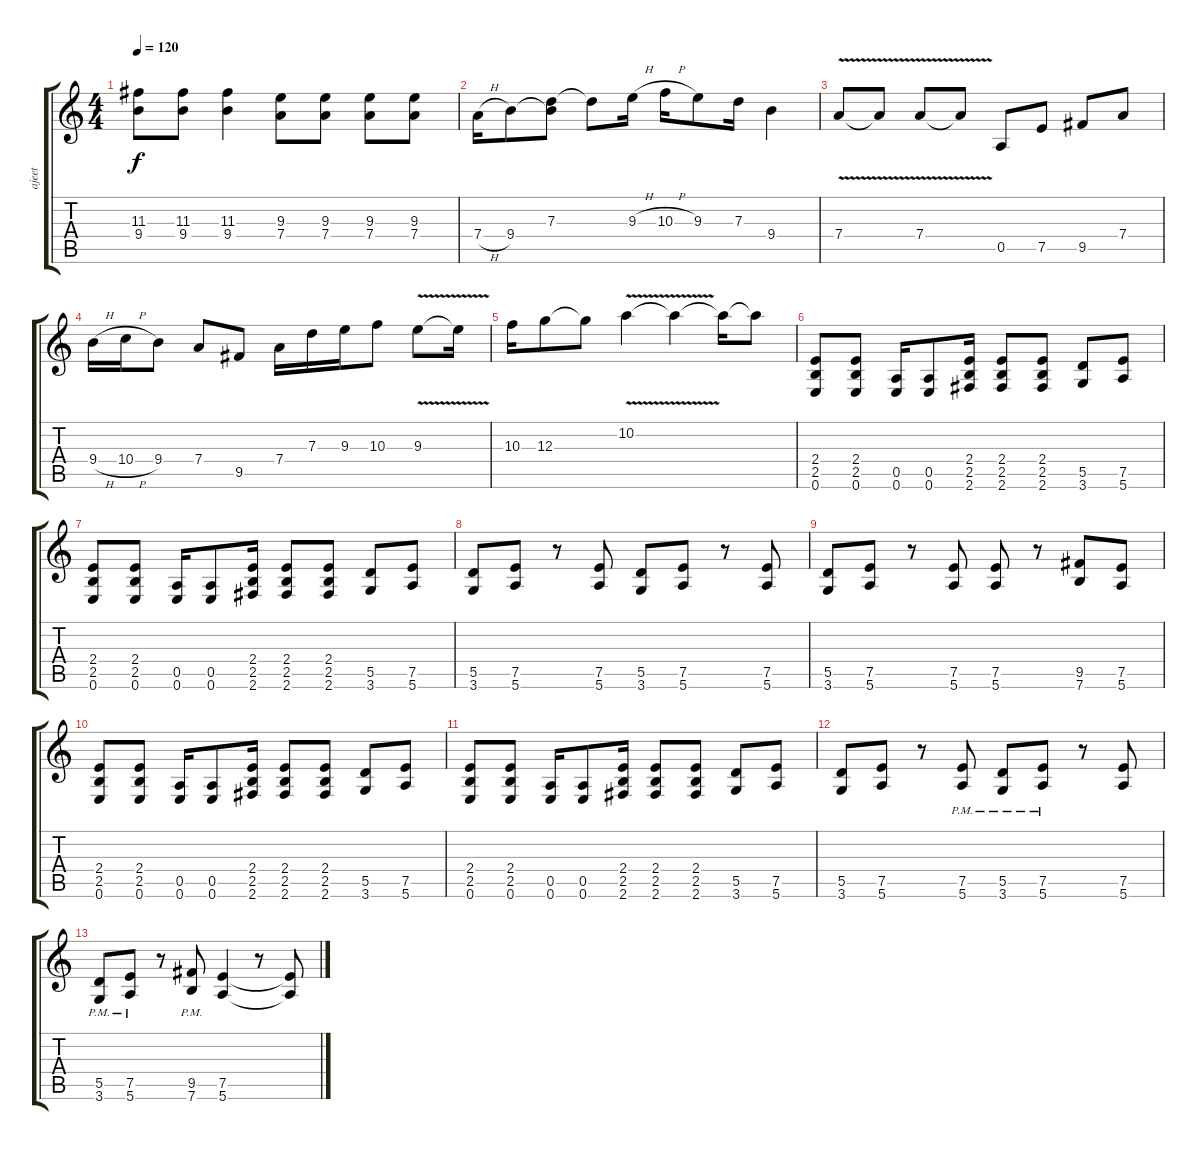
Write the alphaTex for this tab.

\track ("ajeet" "ajeet") {instrument distortionguitar}
\staff {score tabs}
\tuning (E4 B3 G3 D3 A2 E2) {hide}
\ts (4 4)
\tempo 120
\clef g2
\ks c
(11.3 9.4).8{dy f} (11.3 9.4).8 (11.3 9.4).4 (9.3 7.4).8 (9.3 7.4).8 (9.3 7.4).8 (9.3 7.4).8 |
7.4{h}.16 9.4.8 (7.3 9.4{t}).8 7.3{t}.8 9.3{h}.16 10.3{h}.16 9.3.8 7.3.16 9.4.4 |
7.4{v}.8 7.4{t}.8 7.4{v}.8 7.4{t}.8 0.5.8 7.5.8 9.5.8 7.4.8 |
9.4{h}.16 10.4{h}.16 9.4.8 7.4.8 9.5.8 7.4.16 7.3.16 9.3.16 10.3.8 9.3{v}.8 9.3{t}.16 |
10.3.16 12.3.8 12.3{t}.8 10.2{v}.4 10.2{t}.4 10.2{t}.16 10.2{t}.8 |
(2.4 2.5 0.6).8 (2.4 2.5 0.6).8 (0.5 0.6).16 (0.5 0.6).8 (2.4 2.5 2.6).16 (2.4 2.5 2.6).8 (2.4 2.5 2.6).8 (5.5 3.6).8 (7.5 5.6).8 |
(2.4 2.5 0.6).8 (2.4 2.5 0.6).8 (0.5 0.6).16 (0.5 0.6).8 (2.4 2.5 2.6).16 (2.4 2.5 2.6).8 (2.4 2.5 2.6).8 (5.5 3.6).8 (7.5 5.6).8 |
(5.5 3.6).8 (7.5 5.6).8 r.8 (7.5 5.6).8 (5.5 3.6).8 (7.5 5.6).8 r.8 (7.5 5.6).8 |
(5.5 3.6).8 (7.5 5.6).8 r.8 (7.5 5.6).8 (7.5 5.6).8 r.8 (9.5 7.6).8 (7.5 5.6).8 |
(2.4 2.5 0.6).8 (2.4 2.5 0.6).8 (0.5 0.6).16 (0.5 0.6).8 (2.4 2.5 2.6).16 (2.4 2.5 2.6).8 (2.4 2.5 2.6).8 (5.5 3.6).8 (7.5 5.6).8 |
(2.4 2.5 0.6).8 (2.4 2.5 0.6).8 (0.5 0.6).16 (0.5 0.6).8 (2.4 2.5 2.6).16 (2.4 2.5 2.6).8 (2.4 2.5 2.6).8 (5.5 3.6).8 (7.5 5.6).8 |
(5.5 3.6).8 (7.5 5.6).8 r.8 (7.5 5.6{pm}).8 (5.5 3.6{pm}).8 (7.5 5.6{pm}).8 r.8 (7.5 5.6).8 |
(5.5 3.6{pm}).8 (7.5 5.6{pm}).8 r.8 (9.5 7.6{pm}).8 (7.5 5.6).4 r.8 (7.5{t} 5.6{t}).8
